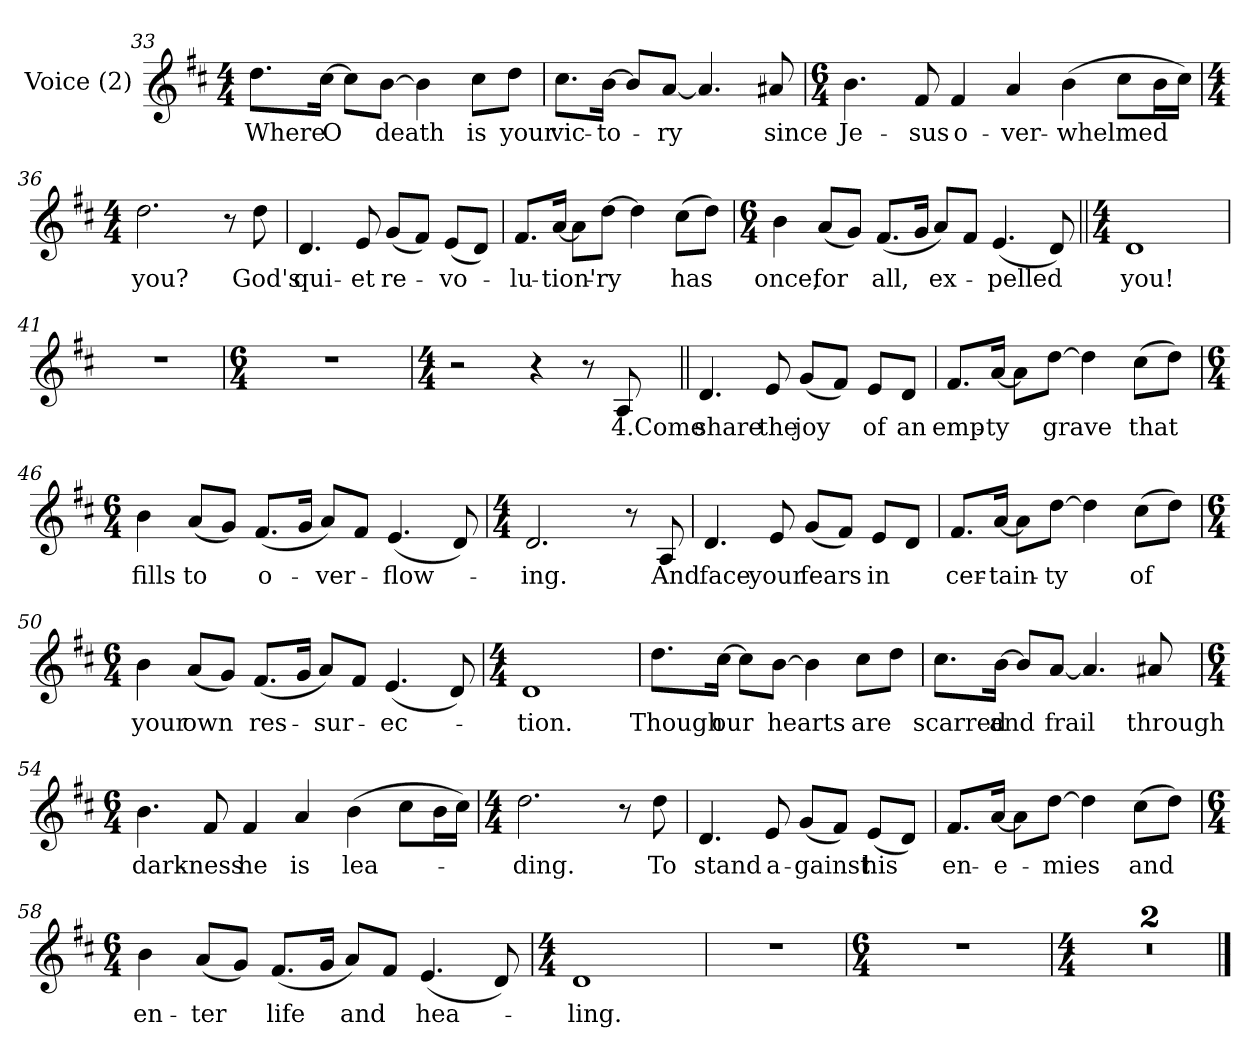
**kern	**text
*part1	*part1
*staff1	*staff1
*I"Voice (2)	*
*I'V	*
!!LO:LB:g=z
*clefG2	*
*k[f#c#]	*
*M4/4	*
=33	=33
!	!LO:LY:b
8.dd\L	Where
!	!LO:LY:b
[16cc#\Jk	O
8cc#\L]	.
!	!LO:LY:b
[8b\J	death
4b\]	.
!	!LO:LY:b
8cc#\L	is
!	!LO:LY:b
8dd\J	your
=34	=34
!	!LO:LY:b
8.cc#\L	vic-
!	!LO:LY:b
[16b\Jk	-to-
8b/L]	.
!	!LO:LY:b
[8a/J	-ry
4.a/]	.
!	!LO:LY:b
8a#X/	since
!!LO:LB:g=z
=35	=35
*M6/4	*
!	!LO:LY:b
4.b\	Je-
!	!LO:LY:b
8f#/	-sus
!	!LO:LY:b
4f#/	o-
!	!LO:LY:b
4a/	-ver-
!	!LO:LY:b
(4b\	-whelmed
8cc#\L	.
16b\L	.
16cc#\JJ)	.
=36	=36
*M4/4	*
!	!LO:LY:b
2.dd\	you?
8r	.
!	!LO:LY:b
8dd\	God's
=37	=37
!	!LO:LY:b
4.d/	qui-
!	!LO:LY:b
8e/	-et
!	!LO:LY:b
(8g/L	re-
8f#/J)	.
!	!LO:LY:b
(8e/L	-vo-
8d/J)	.
!!LO:LB:g=z
=38	=38
!	!LO:LY:b
8.f#/L	-lu-
!	!LO:LY:b
[16a/Jk	-tion'-
8a\L]	.
!	!LO:LY:b
[8dd\J	-ry
4dd\]	.
!	!LO:LY:b
(8cc#\L	has
8dd\J)	.
=39	=39
*M6/4	*
!	!LO:LY:b
4b\	once,
!	!LO:LY:b
(8a/L	for
8g/J)	.
!	!LO:LY:b
(8.f#/L	all,
16g/Jk	.
!	!LO:LY:b
8a/L)	ex-
8f#/J	.
!	!LO:LY:b
(4.e/	-pelled
8d/)	.
!!LO:LB:g=z
=40||	=40||
*M4/4	*
!	!LO:LY:b
1d	you!
=41	=41
1r	.
=42	=42
*M6/4	*
1.r	.
=43	=43
*M4/4	*
2r	.
4r	.
8r	.
!	!LO:LY:b
8A/	4.Come
!!LO:LB:g=z
=44||	=44||
!	!LO:LY:b
4.d/	share
!	!LO:LY:b
8e/	the
!	!LO:LY:b
(8g/L	joy
8f#/J)	.
!	!LO:LY:b
8e/L	of
!	!LO:LY:b
8d/J	an
=45	=45
!	!LO:LY:b
8.f#/L	emp-
!	!LO:LY:b
[16a/Jk	-ty
8a\L]	.
!	!LO:LY:b
[8dd\J	grave
4dd\]	.
!	!LO:LY:b
(8cc#\L	that
8dd\J)	.
=46	=46
*M6/4	*
!	!LO:LY:b
4b\	fills
!	!LO:LY:b
(8a/L	to
8g/J)	.
!	!LO:LY:b
(8.f#/L	o-
16g/Jk	.
!	!LO:LY:b
8a/L)	-ver-
8f#/J	.
!	!LO:LY:b
(4.e/	-flow-
8d/)	.
!!LO:LB:g=z
=47	=47
*M4/4	*
!	!LO:LY:b
2.d/	-ing.
8r	.
!	!LO:LY:b
8A/	And
=48	=48
!	!LO:LY:b
4.d/	face
!	!LO:LY:b
8e/	your
!	!LO:LY:b
(8g/L	fears
8f#/J)	.
!	!LO:LY:b
8e/L	in
8d/J	.
=49	=49
!	!LO:LY:b
8.f#/L	cer-
!	!LO:LY:b
[16a/Jk	-tain-
8a\L]	.
!	!LO:LY:b
[8dd\J	-ty
4dd\]	.
!	!LO:LY:b
(8cc#\L	of
8dd\J)	.
!!LO:LB:g=z
=50	=50
*M6/4	*
!	!LO:LY:b
4b\	your
!	!LO:LY:b
(8a/L	own
8g/J)	.
!	!LO:LY:b
(8.f#/L	res-
16g/Jk	.
!	!LO:LY:b
8a/L)	-sur-
8f#/J	.
!	!LO:LY:b
(4.e/	-ec-
8d/)	.
=51	=51
*M4/4	*
!	!LO:LY:b
1d	-tion.
=52	=52
!	!LO:LY:b
8.dd\L	Though
!	!LO:LY:b
[16cc#\Jk	our
8cc#\L]	.
!	!LO:LY:b
[8b\J	hearts
4b\]	.
!	!LO:LY:b
8cc#\L	are
8dd\J	.
!!LO:LB:g=z
=53	=53
!	!LO:LY:b
8.cc#\L	scarred
!	!LO:LY:b
[16b\Jk	and
8b/L]	.
!	!LO:LY:b
[8a/J	frail
4.a/]	.
!	!LO:LY:b
8a#X/	through
=54	=54
*M6/4	*
!	!LO:LY:b
4.b\	dark-
!	!LO:LY:b
8f#/	-ness
!	!LO:LY:b
4f#/	he
!	!LO:LY:b
4a/	is
!	!LO:LY:b
(4b\	lea-
8cc#\L	.
16b\L	.
16cc#\JJ)	.
=55	=55
*M4/4	*
!	!LO:LY:b
2.dd\	-ding.
8r	.
!	!LO:LY:b
8dd\	To
!!LO:LB:g=z
=56	=56
!	!LO:LY:b
4.d/	stand
!	!LO:LY:b
8e/	a-
!	!LO:LY:b
(8g/L	-gainst
8f#/J)	.
!	!LO:LY:b
(8e/L	his
8d/J)	.
=57	=57
!	!LO:LY:b
8.f#/L	en-
!	!LO:LY:b
[16a/Jk	-e-
8a\L]	.
!	!LO:LY:b
[8dd\J	-mies
4dd\]	.
!	!LO:LY:b
(8cc#\L	and
8dd\J)	.
!!LO:LB:g=z
=58	=58
*M6/4	*
!	!LO:LY:b
4b\	en-
!	!LO:LY:b
(8a/L	-ter
8g/J)	.
!	!LO:LY:b
(8.f#/L	life
16g/Jk	.
!	!LO:LY:b
8a/L)	and
8f#/J	.
!	!LO:LY:b
(4.e/	hea-
8d/)	.
!!LO:LB:g=z
=59	=59
*M4/4	*
!	!LO:LY:b
1d	-ling.
=60	=60
1r	.
!!LO:LB:g=z
=61	=61
*M6/4	*
1.r	.
=62	=62
*M4/4	*
1r	.
=63	=63
1r	.
==	==
*-	*-
